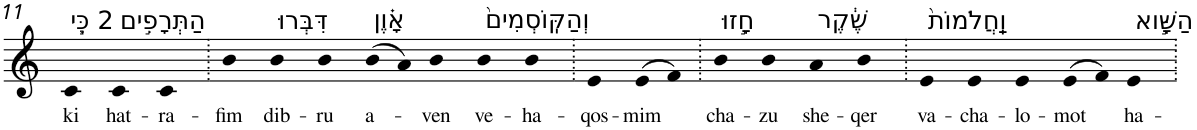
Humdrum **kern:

**kern	**text
*part1	*part1
*staff1	*staff1
*I"Piano	*
*I'Pno	*
!!LO:PB:g=z
*clefG2	*
*k[]	*
=11	=11
!LO:TX:a:t=2 כִּ֧י	!
!	!LO:LY:b
4c	ki
!LO:TX:a:t=הַתְּרָפִ֣ים	!
!	!LO:LY:b
4c	hat-
!	!LO:LY:b
4c	-ra-
=12.	=12.
!	!LO:LY:b
4b	-fim
!LO:TX:a:t=דִּבְּרוּ	!
!	!LO:LY:b
4b	dib-
!	!LO:LY:b
4b	-ru
!LO:TX:a:t=אָ֗וֶן	!
!	!LO:LY:b
(>8b	a-
8a)	.
!	!LO:LY:b
4b	-ven
!LO:TX:a:t=וְהַקּֽוֹסְמִים֙	!
!	!LO:LY:b
4b	ve-
!	!LO:LY:b
4b	-ha-
=13.	=13.
!	!LO:LY:b
4e	-qos-
!	!LO:LY:b
(>8e	-mim
8f)	.
=14.	=14.
!LO:TX:a:t=חָ֣זוּ	!
!	!LO:LY:b
4b	cha-
!	!LO:LY:b
4b	-zu
!LO:TX:a:t=שֶׁ֔קֶר	!
!	!LO:LY:b
4a	she-
!	!LO:LY:b
4b	-qer
=15.	=15.
!LO:TX:a:t=וַֽחֲלֹמוֹת֙	!
!	!LO:LY:b
4e	va-
!	!LO:LY:b
4e	-cha-
!	!LO:LY:b
4e	-lo-
!	!LO:LY:b
(>8e	-mot
8f)	.
!LO:TX:a:t=הַשָּׁ֣וא	!
!	!LO:LY:b
4e	ha-
=.	=.
*-	*-
